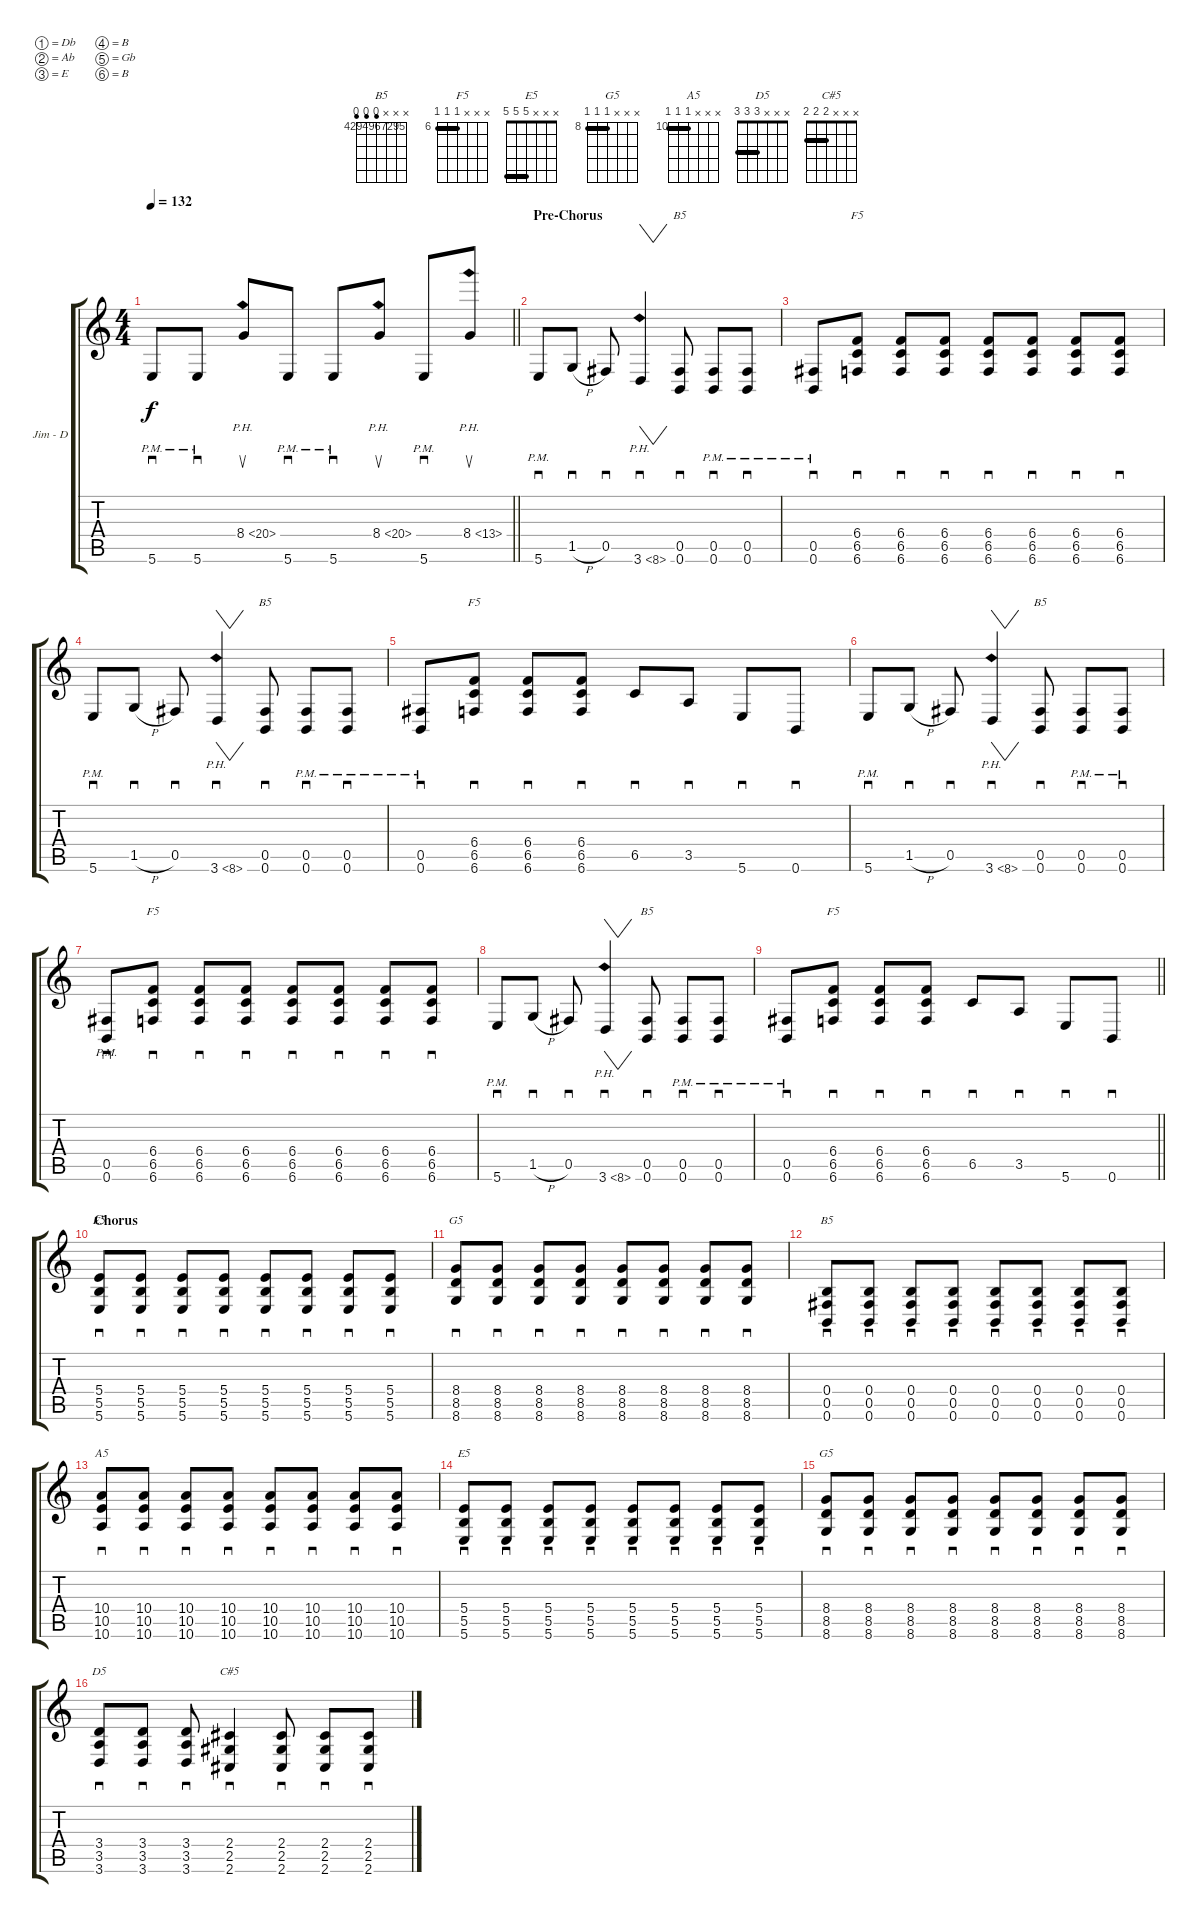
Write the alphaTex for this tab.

\bracketExtendMode groupsimilarinstruments
\firstSystemTrackNameOrientation horizontal
\otherSystemsTrackNameOrientation horizontal
\track ("Jim Root (Dirty)" "Jim - D") {instrument overdrivenguitar}
\staff {score tabs}
\tuning (Db4 Ab3 E3 B2 Gb2 B1)
\chord ("B5" x x x x 4294967294 4294967294) {firstfret 4294967295 showfingering false}
\chord ("F5" x x x 6 6 6) {firstfret 6 barre (6 6)}
\chord ("F5" x x x 6 6 6) {firstfret 6 showfingering false barre (6 6)}
\chord ("E5" x x x 5 5 5) {showfingering false barre (5 5)}
\chord ("G5" x x x 8 8 8) {firstfret 8 showfingering false barre (8 8)}
\chord ("B5" x x x 4294967294 4294967294 4294967294) {firstfret 4294967295 showfingering false}
\chord ("A5" x x x 10 10 10) {firstfret 10 showfingering false barre (10 10)}
\chord ("D5" x x x 3 3 3) {showfingering false barre (3 3)}
\chord ("C#5" x x x 2 2 2) {showfingering false barre (2 2)}
\ts (4 4)
\tempo 132
\clef g2
\barLineRight lightlight
\ks c
5.6{pm}.8{sd dy f} 5.6{pm}.8{sd} 8.4{ph 12}.8{su} 5.6{pm}.8{sd} 5.6{pm}.8{sd} 8.4{ph 12}.8{su} 5.6{pm}.8{sd} 8.4{ph 5}.8{su} |
\section ("" "Pre-Chorus")
5.6{pm}.8{sd} 1.5{h}.8{sd} 0.5.8{sd} 3.6{ph 5}.4{vw sd} (0.5 0.6).8{sd ch "B5"} (0.5{pm} 0.6{pm}).8{sd} (0.5{pm} 0.6{pm}).8{sd} |
(0.5{pm} 0.6).8{sd} (6.4 6.5 6.6).8{sd ch "F5"} (6.4 6.5 6.6).8{sd} (6.4 6.5 6.6).8{sd} (6.4 6.5 6.6).8{sd} (6.4 6.5 6.6).8{sd} (6.4 6.5 6.6).8{sd} (6.4 6.5 6.6).8{sd} |
5.6{pm}.8{sd} 1.5{h}.8{sd} 0.5.8{sd} 3.6{ph 5}.4{vw sd} (0.5 0.6).8{sd ch "B5"} (0.5{pm} 0.6{pm}).8{sd} (0.5{pm} 0.6{pm}).8{sd} |
(0.5{pm} 0.6).8{sd} (6.4 6.5 6.6).8{sd ch "F5"} (6.4 6.5 6.6).8{sd} (6.4 6.5 6.6).8{sd} 6.5.8{sd} 3.5.8{sd} 5.6.8{sd} 0.6.8{sd} |
5.6{pm}.8{sd} 1.5{h}.8{sd} 0.5.8{sd} 3.6{ph 5}.4{vw sd} (0.5 0.6).8{sd ch "B5"} (0.5{pm} 0.6{pm}).8{sd} (0.5{pm} 0.6{pm}).8{sd} |
(0.5{pm} 0.6).8{sd} (6.4 6.5 6.6).8{sd ch "F5"} (6.4 6.5 6.6).8{sd} (6.4 6.5 6.6).8{sd} (6.4 6.5 6.6).8{sd} (6.4 6.5 6.6).8{sd} (6.4 6.5 6.6).8{sd} (6.4 6.5 6.6).8{sd} |
5.6{pm}.8{sd} 1.5{h}.8{sd} 0.5.8{sd} 3.6{ph 5}.4{vw sd} (0.5 0.6).8{sd ch "B5"} (0.5{pm} 0.6{pm}).8{sd} (0.5{pm} 0.6{pm}).8{sd} |
\barLineRight lightlight
(0.5{pm} 0.6).8{sd} (6.4 6.5 6.6).8{sd ch "F5"} (6.4 6.5 6.6).8{sd} (6.4 6.5 6.6).8{sd} 6.5.8{sd} 3.5.8{sd} 5.6.8{sd} 0.6.8{sd} |
\section ("" "Chorus")
(5.4 5.5 5.6).8{sd ch "E5"} (5.4 5.5 5.6).8{sd} (5.4 5.5 5.6).8{sd} (5.4 5.5 5.6).8{sd} (5.4 5.5 5.6).8{sd} (5.4 5.5 5.6).8{sd} (5.4 5.5 5.6).8{sd} (5.4 5.5 5.6).8{sd} |
(8.4 8.5 8.6).8{sd ch "G5"} (8.4 8.5 8.6).8{sd} (8.4 8.5 8.6).8{sd} (8.4 8.5 8.6).8{sd} (8.4 8.5 8.6).8{sd} (8.4 8.5 8.6).8{sd} (8.4 8.5 8.6).8{sd} (8.4 8.5 8.6).8{sd} |
(0.4 0.5 0.6).8{sd ch "B5"} (0.4 0.5 0.6).8{sd} (0.4 0.5 0.6).8{sd} (0.4 0.5 0.6).8{sd} (0.4 0.5 0.6).8{sd} (0.4 0.5 0.6).8{sd} (0.4 0.5 0.6).8{sd} (0.4 0.5 0.6).8{sd} |
(10.4 10.5 10.6).8{sd ch "A5"} (10.4 10.5 10.6).8{sd} (10.4 10.5 10.6).8{sd} (10.4 10.5 10.6).8{sd} (10.4 10.5 10.6).8{sd} (10.4 10.5 10.6).8{sd} (10.4 10.5 10.6).8{sd} (10.4 10.5 10.6).8{sd} |
(5.4 5.5 5.6).8{sd ch "E5"} (5.4 5.5 5.6).8{sd} (5.4 5.5 5.6).8{sd} (5.4 5.5 5.6).8{sd} (5.4 5.5 5.6).8{sd} (5.4 5.5 5.6).8{sd} (5.4 5.5 5.6).8{sd} (5.4 5.5 5.6).8{sd} |
(8.4 8.5 8.6).8{sd ch "G5"} (8.4 8.5 8.6).8{sd} (8.4 8.5 8.6).8{sd} (8.4 8.5 8.6).8{sd} (8.4 8.5 8.6).8{sd} (8.4 8.5 8.6).8{sd} (8.4 8.5 8.6).8{sd} (8.4 8.5 8.6).8{sd} |
(3.4 3.5 3.6).8{sd ch "D5"} (3.4 3.5 3.6).8{sd} (3.4 3.5 3.6).8{sd} (2.4 2.5 2.6).4{sd ch "C#5"} (2.4 2.5 2.6).8{sd} (2.4 2.5 2.6).8{sd} (2.4 2.5 2.6).8{sd}
